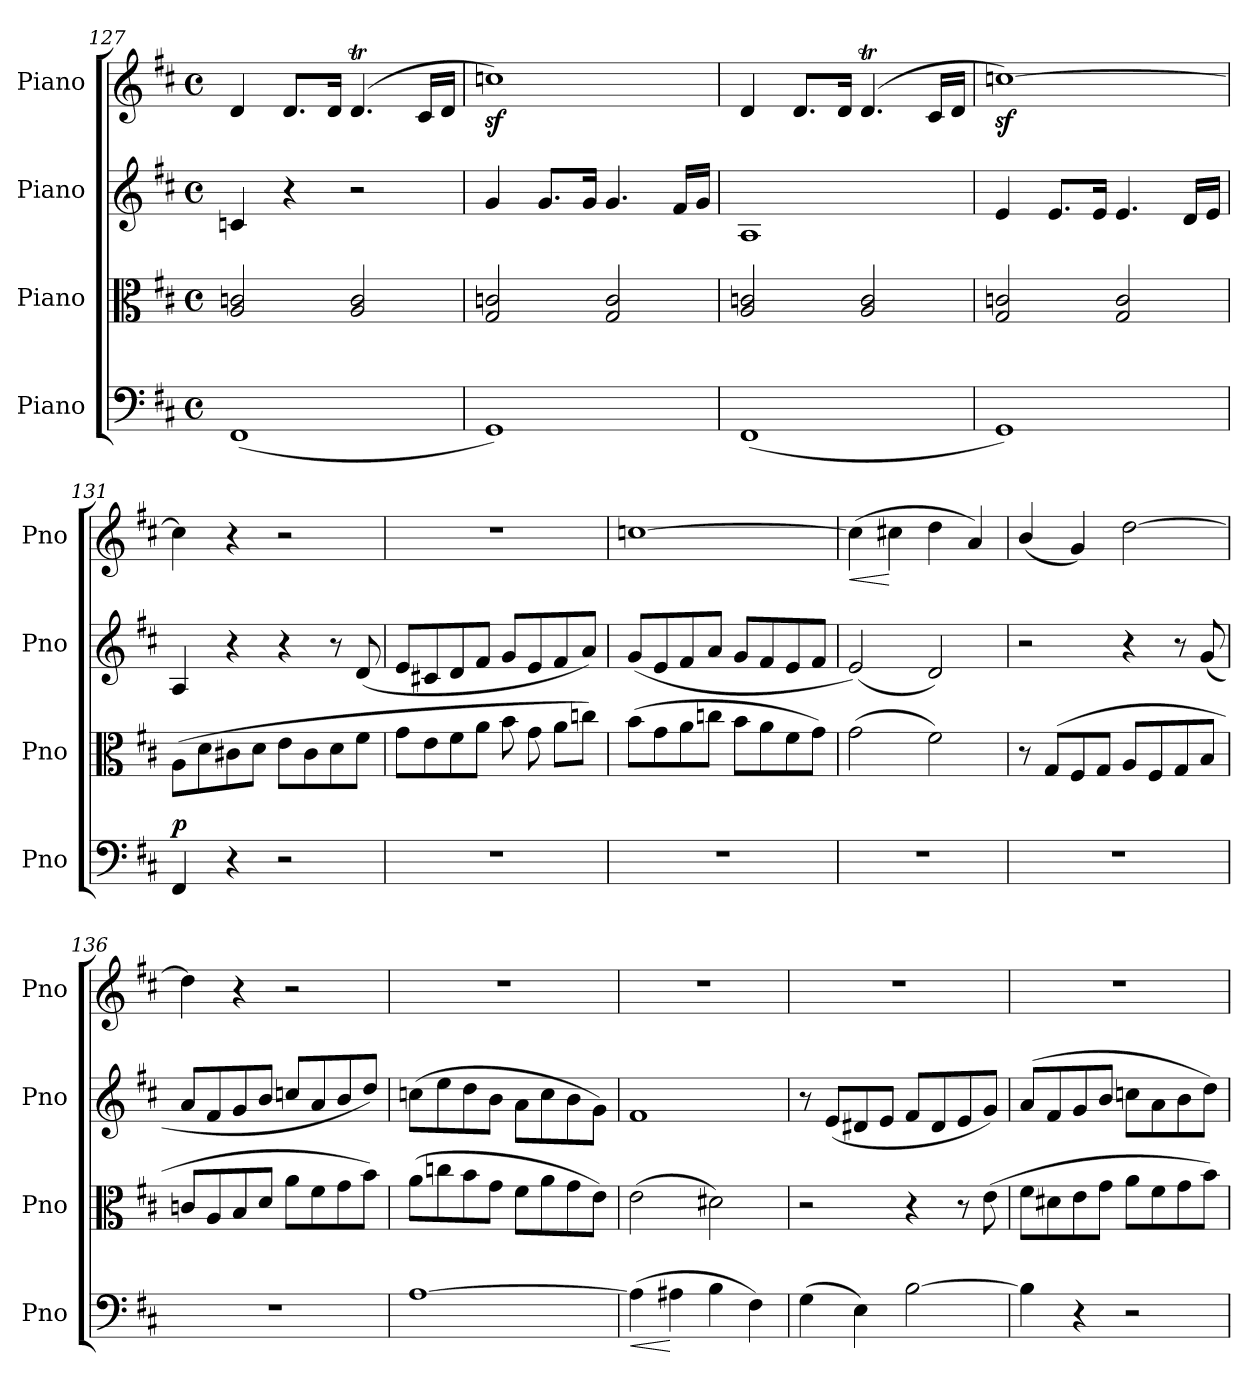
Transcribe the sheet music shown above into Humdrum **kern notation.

**kern	**dynam	**kern	**kern	**kern	**dynam
*part4	*part4	*part3	*part2	*part1	*part1
*staff4	*staff4	*staff3	*staff2	*staff1	*staff1
*I"Piano	*	*I"Piano	*I"Piano	*I"Piano	*
*I'Pno	*	*I'Pno	*I'Pno	*I'Pno	*
*clefF4	*	*clefC3	*clefG2	*clefG2	*
*k[f#c#]	*	*k[f#c#]	*k[f#c#]	*k[f#c#]	*
*M4/4	*	*M4/4	*M4/4	*M4/4	*
*met(c)	*	*met(c)	*met(c)	*met(c)	*
=127	=127	=127	=127	=127	=127
(1FF#	.	2A/ 2cn/	4cn/	4d/	.
.	.	.	4r	8.d/L	.
.	.	.	.	16d/Jk	.
.	.	2A/ 2c/	2r	(4.dT/	.
.	.	.	.	16c#/LL	.
.	.	.	.	16d/JJ	.
=128	=128	=128	=128	=128	=128
1GG)	.	2G/ 2cn/	4g/	1ccnz<)	.
.	.	.	8.g/L	.	.
.	.	.	16g/Jk	.	.
.	.	2G/ 2c/	4.g/	.	.
.	.	.	16f#/LL	.	.
.	.	.	16g/JJ	.	.
=129	=129	=129	=129	=129	=129
(1FF#	.	2A/ 2cn/	1A	4d/	.
.	.	.	.	8.d/L	.
.	.	.	.	16d/Jk	.
.	.	2A/ 2c/	.	(4.dT/	.
.	.	.	.	16c#/LL	.
.	.	.	.	16d/JJ	.
=130	=130	=130	=130	=130	=130
1GG)	.	2G/ 2cn/	4e/	[1ccnz<)	.
.	.	.	8.e/L	.	.
.	.	.	16e/Jk	.	.
.	.	2G/ 2c/	4.e/	.	.
.	.	.	16d/LL	.	.
.	.	.	16e/JJ	.	.
=131	=131	=131	=131	=131	=131
!	!LO:DY:a	!	!	!	!
4FF#/	p	(8A\L	4A/	4cc\]	.
.	.	8d\	.	.	.
4r	.	8c#X\	4r	4r	.
.	.	8d\J	.	.	.
2r	.	8e\L	4r	2r	.
.	.	8c#\	.	.	.
.	.	8d\	8r	.	.
.	.	8f#\J	(8d/	.	.
!!LO:LB:g=z
=132	=132	=132	=132	=132	=132
1r	.	8g\L	8e/L	1r	.
.	.	8e\	8c#X/	.	.
.	.	8f#\	8d/	.	.
.	.	8a\J	8f#/J	.	.
.	.	8b\	8g/L	.	.
.	.	8g\	8e/	.	.
.	.	8a\L	8f#/	.	.
.	.	8ccn\J)	8a/J)	.	.
!!LO:LB:g=z
=133	=133	=133	=133	=133	=133
1r	.	(8b\L	(8g/L	[1ccn	.
.	.	8g\	8e/	.	.
.	.	8a\	8f#/	.	.
.	.	8ccn\J	8a/J	.	.
.	.	8b\L	8g/L	.	.
.	.	8a\	8f#/	.	.
.	.	8f#\	8e/	.	.
.	.	8g\J)	8f#/J	.	.
=134	=134	=134	=134	=134	=134
!	!	!	!	!	!LO:HP:b
1r	.	(2g\	(2e/)	(4cc\]	<
.	.	.	.	4cc#X\	[
.	.	2f#\)	2d/)	4dd\	.
.	.	.	.	4a/)	.
=135	=135	=135	=135	=135	=135
1r	.	8r	2r	(4b/	.
.	.	(8G/L	.	.	.
.	.	8F#/	.	4g/)	.
.	.	8G/J	.	.	.
.	.	8A/L	4r	[2dd\	.
.	.	8F#/	.	.	.
.	.	8G/	8r	.	.
.	.	8B/J	(>8g/	.	.
=136	=136	=136	=136	=136	=136
1r	.	8cn/L	8a/L	4dd\]	.
.	.	8A/	8f#/	.	.
.	.	8B/	8g/	4r	.
.	.	8d/J	8b/J	.	.
.	.	8a\L	8ccn/L	2r	.
.	.	8f#\	8a/	.	.
.	.	8g\	8b/	.	.
.	.	8b\J)	8dd/J)	.	.
=137	=137	=137	=137	=137	=137
[1A	.	(8a\L	(8ccn\L	1r	.
.	.	8ccn\	8ee\	.	.
.	.	8b\	8dd\	.	.
.	.	8g\J	8b\J	.	.
.	.	8f#\L	8a\L	.	.
.	.	8a\	8cc\	.	.
.	.	8g\	8b\	.	.
.	.	8e\J)	8g\J)	.	.
=138	=138	=138	=138	=138	=138
!	!LO:HP:b	!	!	!	!
(4A\]	<	(2e\	1f#	1r	.
4A#X\	[	.	.	.	.
4B\	.	2d#X\)	.	.	.
4F#\)	.	.	.	.	.
=139	=139	=139	=139	=139	=139
(4G\	.	2r	8r	1r	.
.	.	.	(8e/L	.	.
4E\)	.	.	8d#X/	.	.
.	.	.	8e/J	.	.
[2B\	.	4r	8f#/L	.	.
.	.	.	8d#/	.	.
.	.	8r	8e/	.	.
.	.	(8e\	8g/J)	.	.
!!LO:PB:g=z
=140	=140	=140	=140	=140	=140
4B\]	.	8f#\L	(8a/L	1r	.
.	.	8d#X\	8f#/	.	.
4r	.	8e\	8g/	.	.
.	.	8g\J	8b/J	.	.
2r	.	8a\L	8ccn\L	.	.
.	.	8f#\	8a\	.	.
.	.	8g\	8b\	.	.
.	.	8b\J)	8dd\J)	.	.
=	=	=	=	=	=
*-	*-	*-	*-	*-	*-
